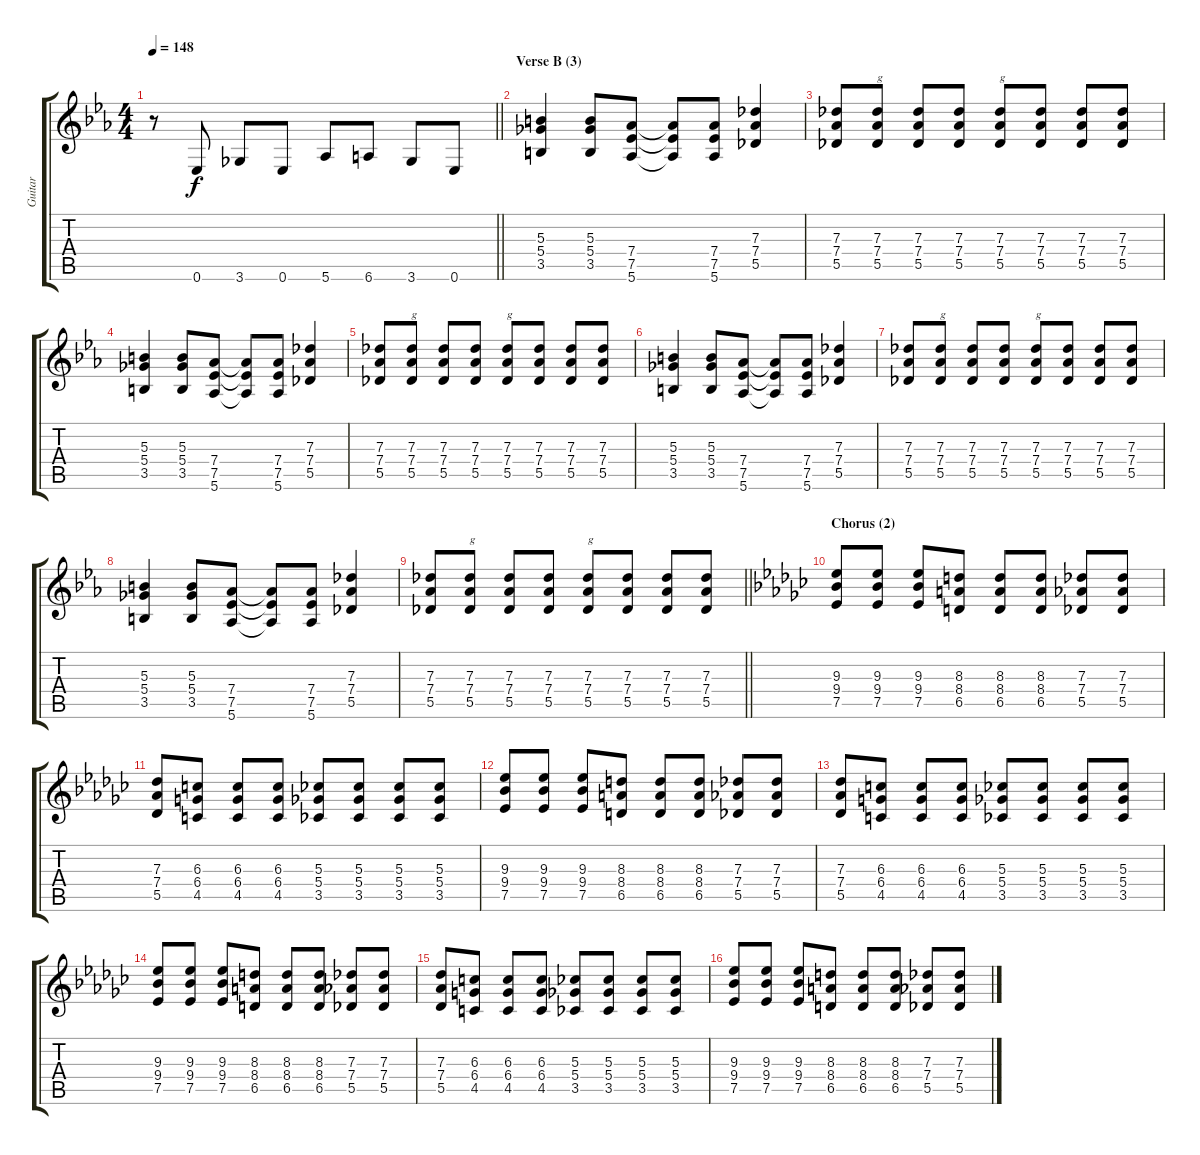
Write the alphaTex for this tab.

\track ("Guitar" "Guitar") {instrument distortionguitar}
\staff {score tabs}
\tuning (Eb4 Bb3 Gb3 Db3 Ab2 Eb2) {hide}
\ts (4 4)
\tempo 148
\clef g2
\barLineRight lightlight
\ks eb
r.8{dy f} 0.6.8 3.6.8 0.6.8 5.6.8 6.6.8 3.6.8 0.6.8 |
\section ("" "Verse B (3)")
(5.3 5.4 3.5).4 (5.3 5.4 3.5).8 (7.4 7.5 5.6).8 (7.4{t} 7.5{t} 5.6{t}).8 (7.4 7.5 5.6).8 (7.3 7.4 5.5).4 |
(7.3 7.4 5.5).8 (7.3 7.4 5.5).8{txt "g"} (7.3 7.4 5.5).8 (7.3 7.4 5.5).8 (7.3 7.4 5.5).8{txt "g"} (7.3 7.4 5.5).8 (7.3 7.4 5.5).8 (7.3 7.4 5.5).8 |
(5.3 5.4 3.5).4 (5.3 5.4 3.5).8 (7.4 7.5 5.6).8 (7.4{t} 7.5{t} 5.6{t}).8 (7.4 7.5 5.6).8 (7.3 7.4 5.5).4 |
(7.3 7.4 5.5).8 (7.3 7.4 5.5).8{txt "g"} (7.3 7.4 5.5).8 (7.3 7.4 5.5).8 (7.3 7.4 5.5).8{txt "g"} (7.3 7.4 5.5).8 (7.3 7.4 5.5).8 (7.3 7.4 5.5).8 |
(5.3 5.4 3.5).4 (5.3 5.4 3.5).8 (7.4 7.5 5.6).8 (7.4{t} 7.5{t} 5.6{t}).8 (7.4 7.5 5.6).8 (7.3 7.4 5.5).4 |
(7.3 7.4 5.5).8 (7.3 7.4 5.5).8{txt "g"} (7.3 7.4 5.5).8 (7.3 7.4 5.5).8 (7.3 7.4 5.5).8{txt "g"} (7.3 7.4 5.5).8 (7.3 7.4 5.5).8 (7.3 7.4 5.5).8 |
(5.3 5.4 3.5).4 (5.3 5.4 3.5).8 (7.4 7.5 5.6).8 (7.4{t} 7.5{t} 5.6{t}).8 (7.4 7.5 5.6).8 (7.3 7.4 5.5).4 |
\barLineRight lightlight
(7.3 7.4 5.5).8 (7.3 7.4 5.5).8{txt "g"} (7.3 7.4 5.5).8 (7.3 7.4 5.5).8 (7.3 7.4 5.5).8{txt "g"} (7.3 7.4 5.5).8 (7.3 7.4 5.5).8 (7.3 7.4 5.5).8 |
\section ("" "Chorus (2)")
\ks ebminor
(9.3 9.4 7.5).8 (9.3 9.4 7.5).8 (9.3 9.4 7.5).8 (8.3 8.4 6.5).8 (8.3 8.4 6.5).8 (8.3 8.4 6.5).8 (7.3 7.4 5.5).8 (7.3 7.4 5.5).8 |
(7.3 7.4 5.5).8 (6.3 6.4 4.5).8 (6.3 6.4 4.5).8 (6.3 6.4 4.5).8 (5.3 5.4 3.5).8 (5.3 5.4 3.5).8 (5.3 5.4 3.5).8 (5.3 5.4 3.5).8 |
(9.3 9.4 7.5).8 (9.3 9.4 7.5).8 (9.3 9.4 7.5).8 (8.3 8.4 6.5).8 (8.3 8.4 6.5).8 (8.3 8.4 6.5).8 (7.3 7.4 5.5).8 (7.3 7.4 5.5).8 |
(7.3 7.4 5.5).8 (6.3 6.4 4.5).8 (6.3 6.4 4.5).8 (6.3 6.4 4.5).8 (5.3 5.4 3.5).8 (5.3 5.4 3.5).8 (5.3 5.4 3.5).8 (5.3 5.4 3.5).8 |
(9.3 9.4 7.5).8 (9.3 9.4 7.5).8 (9.3 9.4 7.5).8 (8.3 8.4 6.5).8 (8.3 8.4 6.5).8 (8.3 8.4 6.5).8 (7.3 7.4 5.5).8 (7.3 7.4 5.5).8 |
(7.3 7.4 5.5).8 (6.3 6.4 4.5).8 (6.3 6.4 4.5).8 (6.3 6.4 4.5).8 (5.3 5.4 3.5).8 (5.3 5.4 3.5).8 (5.3 5.4 3.5).8 (5.3 5.4 3.5).8 |
(9.3 9.4 7.5).8 (9.3 9.4 7.5).8 (9.3 9.4 7.5).8 (8.3 8.4 6.5).8 (8.3 8.4 6.5).8 (8.3 8.4 6.5).8 (7.3 7.4 5.5).8 (7.3 7.4 5.5).8
